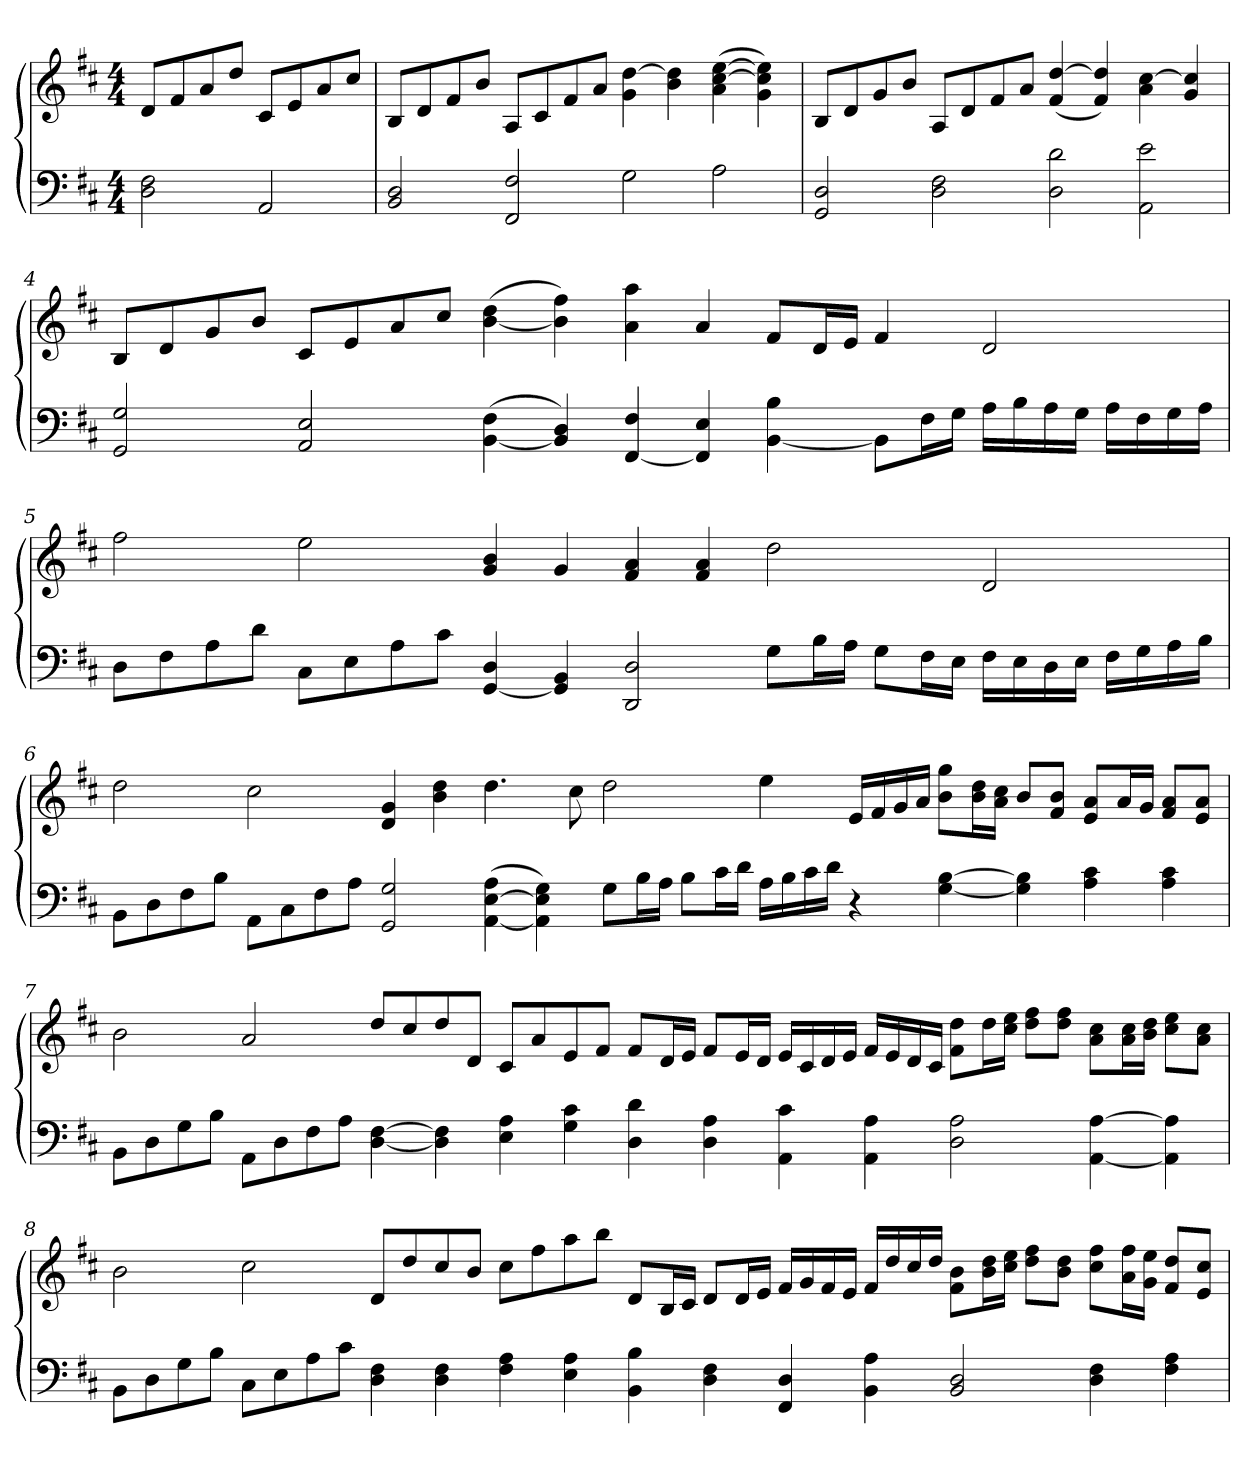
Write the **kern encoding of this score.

**kern	**kern
*part2	*part1
*staff2	*staff1
*clefF4	*clefG2
*k[f#c#]	*k[f#c#]
*M4/4	*M4/4
=	=
2D 2F#	8dL
.	8f#
.	8a
.	8ddJ
2AA	8c#L
.	8e
.	8a
.	8cc#J
=2	=2
2BB 2D	8BL
.	8d
.	8f#
.	8bJ
2FF# 2F#	8AL
.	8c#
.	8f#
.	8aJ
2G	4g [4dd
.	4b 4dd]
2A	(>4a [4cc# [4ee
.	4g 4cc#] 4ee])
=3	=3
2GG 2D	8BL
.	8d
.	8g
.	8bJ
2D 2F#	8AL
.	8d
.	8f#
.	8aJ
2D 2d	(>4f# [4dd
.	4f# 4dd])
2AA 2e	4a [4cc#
.	4g 4cc#]
=4	=4
2GG 2G	8BL
.	8d
.	8g
.	8bJ
2AA 2E	8c#L
.	8e
.	8a
.	8cc#J
(<[4BB 4F#	(<[4b 4dd
4BB] 4D)	4b] 4ff#)
[4FF# 4F#	4a 4aa
4FF#] 4E	4a
[4BB 4B	8f#L
.	16dL
.	16eJJ
8BBL]	4f#
16F#L	.
16GJJ	.
16ALL	2d
16B	.
16A	.
16GJJ	.
16ALL	.
16F#	.
16G	.
16AJJ	.
=5	=5
8DL	2ff#
8F#	.
8A	.
8dJ	.
8C#L	2ee
8E	.
8A	.
8c#J	.
[4GG 4D	4g 4b
4GG] 4BB	4g
2DD 2D	4f# 4a
.	4f# 4a
8GL	2dd
16BL	.
16AJJ	.
8GL	.
16F#L	.
16EJJ	.
16F#LL	2d
16E	.
16D	.
16EJJ	.
16F#LL	.
16G	.
16A	.
16BJJ	.
=6	=6
8BBL	2dd
8D	.
8F#	.
8BJ	.
8AAL	2cc#
8C#	.
8F#	.
8AJ	.
2GG 2G	4d 4g
.	4b 4dd
(>[4AA [4E 4A	4.dd
4AA] 4E] 4G)	.
.	8cc#
8GL	2dd
16BL	.
16AJJ	.
8BL	.
16c#L	.
16dJJ	.
16ALL	4ee
16B	.
16c#	.
16dJJ	.
4r	16eLL
.	16f#
.	16g
.	16aJJ
[4G [4B	8b 8ggL
.	16b 16ddL
.	16a 16cc#JJ
4G] 4B]	8bL
.	8f# 8bJ
4A 4c#	8e 8aL
.	16aL
.	16gJJ
4A 4c#	8f# 8aL
.	8e 8aJ
=7	=7
8BBL	2b
8D	.
8G	.
8BJ	.
8AAL	2a
8D	.
8F#	.
8AJ	.
[4D [4F#	8ddL
.	8cc#
4D] 4F#]	8dd
.	8dJ
4E 4A	8c#L
.	8a
4G 4c#	8e
.	8f#J
4D 4d	8f#L
.	16dL
.	16eJJ
4D 4A	8f#L
.	16eL
.	16dJJ
4AA 4c#	16eLL
.	16c#
.	16d
.	16eJJ
4AA 4A	16f#LL
.	16e
.	16d
.	16c#JJ
2D 2A	8f# 8ddL
.	16ddL
.	16cc# 16eeJJ
.	8dd 8ff#L
.	8dd 8ff#J
[4AA [4A	8a 8cc#L
.	16a 16cc#L
.	16b 16ddJJ
4AA] 4A]	8cc# 8eeL
.	8a 8cc#J
=8	=8
8BBL	2b
8D	.
8G	.
8BJ	.
8C#L	2cc#
8E	.
8A	.
8c#J	.
4D 4F#	8dL
.	8dd
4D 4F#	8cc#
.	8bJ
4F# 4A	8cc#L
.	8ff#
4E 4A	8aa
.	8bbJ
4BB 4B	8dL
.	16BL
.	16c#JJ
4D 4F#	8dL
.	16dL
.	16eJJ
4FF# 4D	16f#LL
.	16g
.	16f#
.	16eJJ
4BB 4A	16f#LL
.	16dd
.	16cc#
.	16ddJJ
2BB 2D	8f# 8bL
.	16b 16ddL
.	16cc# 16eeJJ
.	8dd 8ff#L
.	8b 8ddJ
4D 4F#	8cc# 8ff#L
.	16a 16ff#L
.	16g 16eeJJ
4F# 4A	8f# 8ddL
.	8e 8cc#J
=	=
*-	*-
